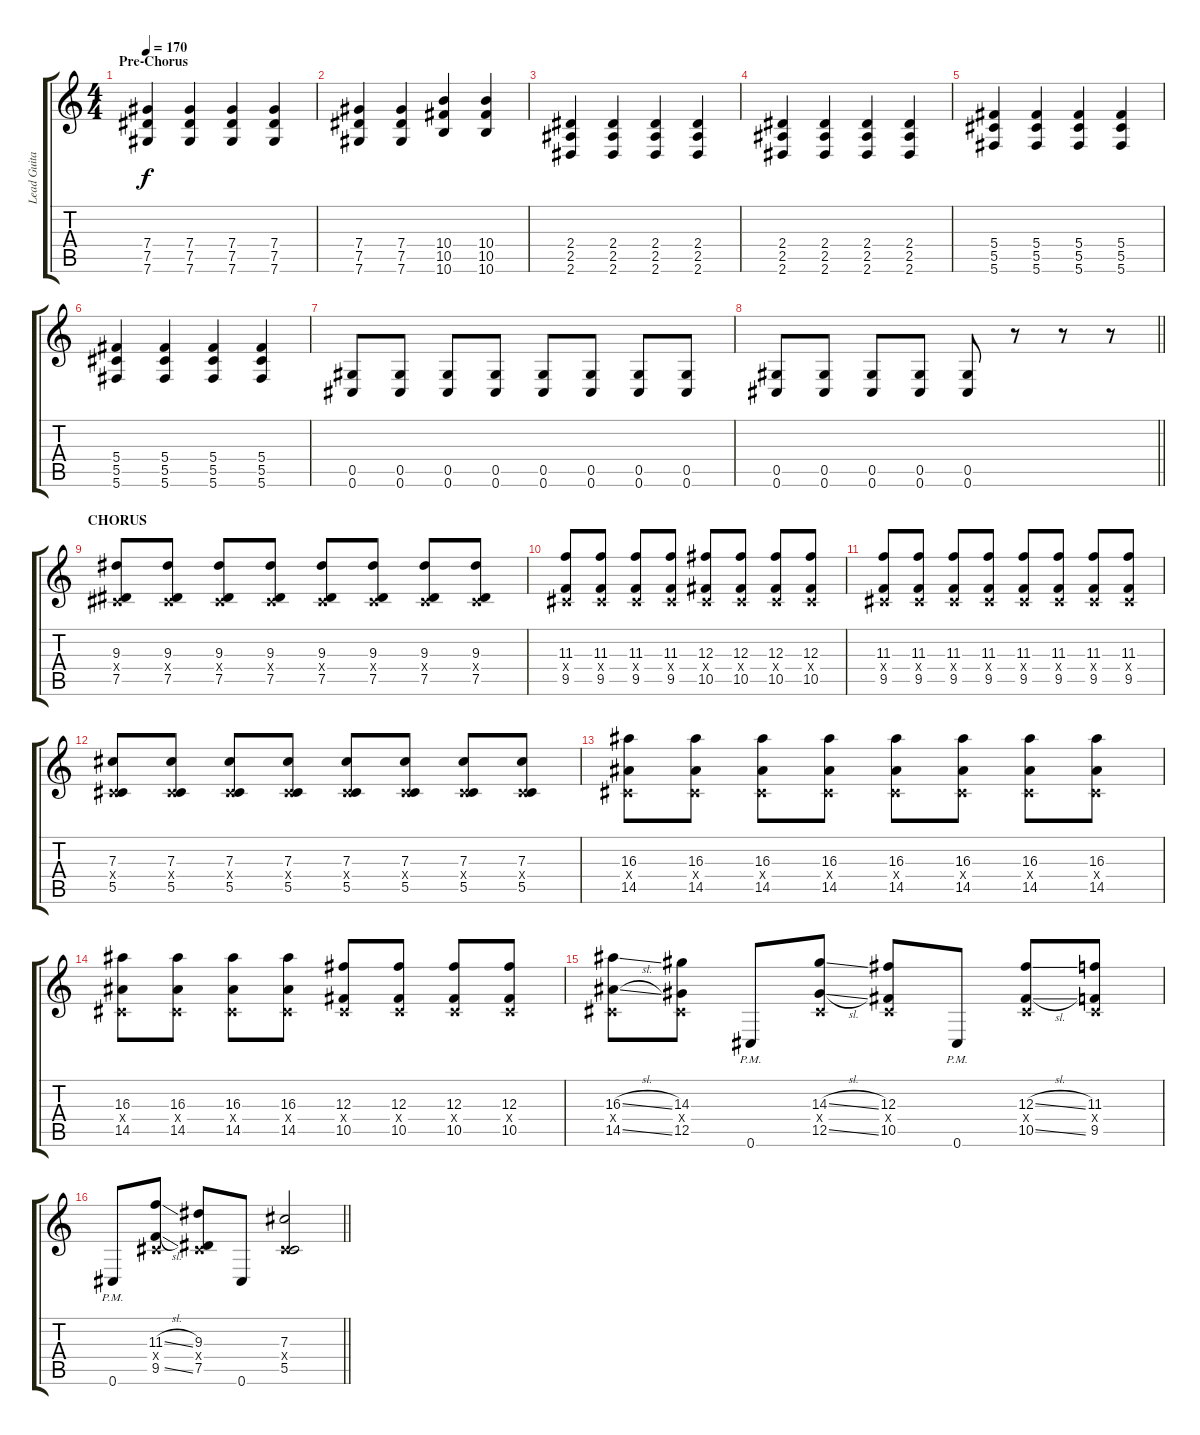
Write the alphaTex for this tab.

\track ("Lead Guitar" "Lead Guita") {instrument distortionguitar}
\staff {score tabs}
\tuning (Eb4 Bb3 Gb3 Db3 Ab2 Db2) {hide}
\ts (4 4)
\section ("" "Pre-Chorus")
\tempo 170
\clef g2
\ks c
(7.4 7.5 7.6).4{dy f} (7.4 7.5 7.6).4 (7.4 7.5 7.6).4 (7.4 7.5 7.6).4 |
(7.4 7.5 7.6).4 (7.4 7.5 7.6).4 (10.4 10.5 10.6).4 (10.4 10.5 10.6).4 |
(2.4 2.5 2.6).4 (2.4 2.5 2.6).4 (2.4 2.5 2.6).4 (2.4 2.5 2.6).4 |
(2.4 2.5 2.6).4 (2.4 2.5 2.6).4 (2.4 2.5 2.6).4 (2.4 2.5 2.6).4 |
(5.4 5.5 5.6).4 (5.4 5.5 5.6).4 (5.4 5.5 5.6).4 (5.4 5.5 5.6).4 |
(5.4 5.5 5.6).4 (5.4 5.5 5.6).4 (5.4 5.5 5.6).4 (5.4 5.5 5.6).4 |
(0.5 0.6).8 (0.5 0.6).8 (0.5 0.6).8 (0.5 0.6).8 (0.5 0.6).8 (0.5 0.6).8 (0.5 0.6).8 (0.5 0.6).8 |
\barLineRight lightlight
(0.5 0.6).8 (0.5 0.6).8 (0.5 0.6).8 (0.5 0.6).8 (0.5 0.6).8 r.8 r.8 r.8 |
\section ("" "CHORUS")
(9.3 0.4{x} 7.5).8 (9.3 0.4{x} 7.5).8 (9.3 0.4{x} 7.5).8 (9.3 0.4{x} 7.5).8 (9.3 0.4{x} 7.5).8 (9.3 0.4{x} 7.5).8 (9.3 0.4{x} 7.5).8 (9.3 0.4{x} 7.5).8 |
(11.3 0.4{x} 9.5).8 (11.3 0.4{x} 9.5).8 (11.3 0.4{x} 9.5).8 (11.3 0.4{x} 9.5).8 (12.3 0.4{x} 10.5).8 (12.3 0.4{x} 10.5).8 (12.3 0.4{x} 10.5).8 (12.3 0.4{x} 10.5).8 |
(11.3 0.4{x} 9.5).8 (11.3 0.4{x} 9.5).8 (11.3 0.4{x} 9.5).8 (11.3 0.4{x} 9.5).8 (11.3 0.4{x} 9.5).8 (11.3 0.4{x} 9.5).8 (11.3 0.4{x} 9.5).8 (11.3 0.4{x} 9.5).8 |
(7.3 0.4{x} 5.5).8 (7.3 0.4{x} 5.5).8 (7.3 0.4{x} 5.5).8 (7.3 0.4{x} 5.5).8 (7.3 0.4{x} 5.5).8 (7.3 0.4{x} 5.5).8 (7.3 0.4{x} 5.5).8 (7.3 0.4{x} 5.5).8 |
(16.3 0.4{x} 14.5).8 (16.3 0.4{x} 14.5).8 (16.3 0.4{x} 14.5).8 (16.3 0.4{x} 14.5).8 (16.3 0.4{x} 14.5).8 (16.3 0.4{x} 14.5).8 (16.3 0.4{x} 14.5).8 (16.3 0.4{x} 14.5).8 |
(16.3 0.4{x} 14.5).8 (16.3 0.4{x} 14.5).8 (16.3 0.4{x} 14.5).8 (16.3 0.4{x} 14.5).8 (12.3 0.4{x} 10.5).8 (12.3 0.4{x} 10.5).8 (12.3 0.4{x} 10.5).8 (12.3 0.4{x} 10.5).8 |
(16.3{sl} 0.4{x} 14.5{sl}).8 (14.3 0.4{x} 12.5).8 0.6{pm}.8 (14.3{sl} 0.4{x} 12.5{sl}).8 (12.3 0.4{x} 10.5).8 0.6{pm}.8 (12.3{sl} 0.4{x} 10.5{sl}).8 (11.3 0.4{x} 9.5).8 |
\barLineRight lightlight
0.6{pm}.8 (11.3{sl} 0.4{x} 9.5{sl}).8 (9.3 0.4{x} 7.5).8 0.6.8 (7.3 0.4{x} 5.5).2
